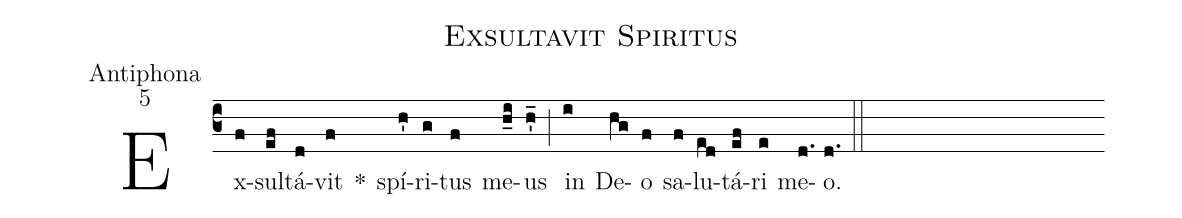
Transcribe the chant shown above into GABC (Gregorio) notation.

name:Exsultavit Spiritus;
office-part:Antiphona;
mode:5;
%%
(c3) Ex(f)sul(ef)tá(d)vit(f) *() spí(h')ri(g)tus(f) me(h_i)us(h_') (;) in(i) De(hg)o(f) sa(f)lu(ed)tá(ef)ri(e) me(d.)o.(d.) (::)
